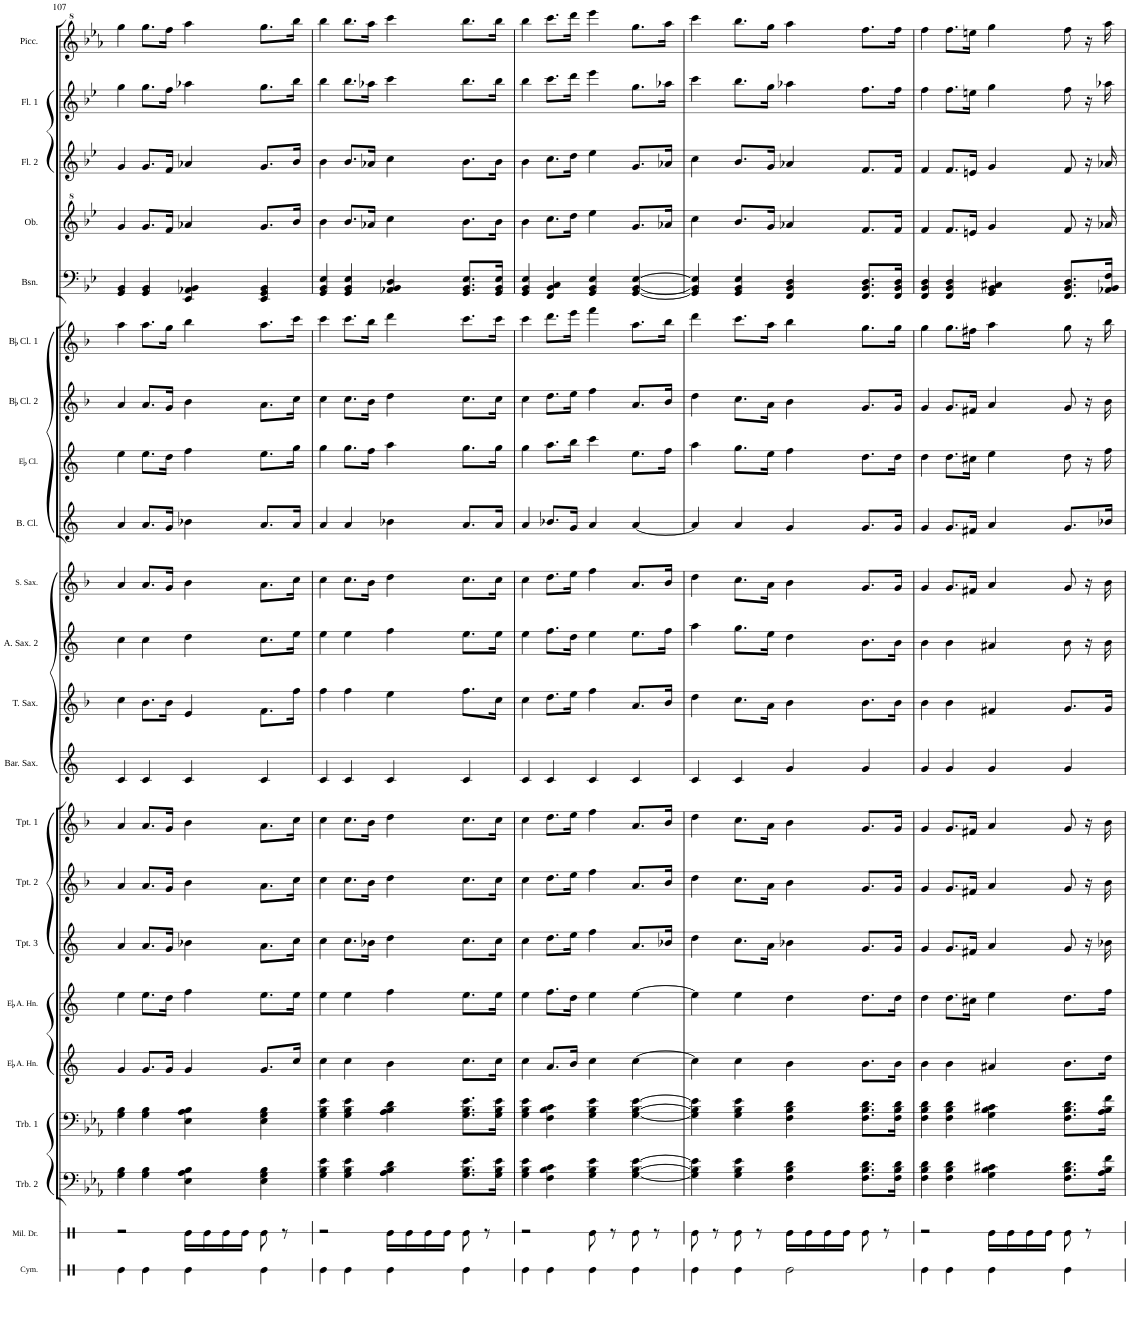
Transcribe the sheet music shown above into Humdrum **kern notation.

**kern	**kern	**kern	**kern	**kern	**kern	**kern	**kern	**kern	**kern	**kern	**kern	**kern	**kern	**kern	**kern	**kern	**kern	**kern	**kern	**kern	**kern
*part22	*part21	*part20	*part19	*part18	*part17	*part16	*part15	*part14	*part13	*part12	*part11	*part10	*part9	*part8	*part7	*part6	*part5	*part4	*part3	*part2	*part1
*staff22	*staff21	*staff20	*staff19	*staff18	*staff17	*staff16	*staff15	*staff14	*staff13	*staff12	*staff11	*staff10	*staff9	*staff8	*staff7	*staff6	*staff5	*staff4	*staff3	*staff2	*staff1
*I"Cymbal	*I"Military Drum	*I"Trombone 2	*I"Trombone 1	*I"EaccidentalFlat Alto Horn	*I"EaccidentalFlat Alto Horn	*I"BaccidentalFlat Trumpet 3	*I"BaccidentalFlat Trumpet 2	*I"BaccidentalFlat Trumpet 1	*I"Baritone Saxophone	*I"Tenor Saxophone	*I"Alto Saxophone 2	*I"Soprano Saxophone	*I"Bass Clarinet	*I"EaccidentalFlat Clarinet	*I"BaccidentalFlat Clarinet 2	*I"BaccidentalFlat Clarinet 1	*I"Bassoon	*I"Oboe	*I"Flute 2	*I"Flute 1	*I"Piccolo
*I'Cym.	*I'Mil. Dr.	*I'Trb. 2	*I'Trb. 1	*I'EaccidentalFlat A. Hn.	*I'EaccidentalFlat A. Hn.	*I'Tpt. 3	*I'Tpt. 2	*I'Tpt. 1	*I'Bar. Sax.	*I'T. Sax.	*I'A. Sax. 2	*I'S. Sax.	*I'B. Cl.	*I'EaccidentalFlat Cl.	*I'BaccidentalFlat Cl. 2	*I'BaccidentalFlat Cl. 1	*I'Bsn.	*I'Ob.	*I'Fl. 2	*I'Fl. 1	*I'Picc.
!!LO:PB:g=z
*clefX	*clefX	*clefF4	*clefF4	*clefG2	*clefG2	*clefG2	*clefG2	*clefG2	*clefG2	*clefG2	*clefG2	*clefG2	*clefG2	*clefG2	*clefG2	*clefG2	*clefF4	*clefG^2	*clefG2	*clefG2	*clefG^2
*	*	*	*	*Trd5c9	*Trd5c9	*Trd1c2	*Trd1c2	*Trd1c2	*Trd12c21	*Trd8c14	*Trd5c9	*Trd1c2	*Trd8c14	*Trd-2c-3	*Trd1c2	*Trd1c2	*	*	*	*	*Trd-7c-12
*k[]	*k[]	*k[b-e-a-]	*k[b-e-a-]	*k[]	*k[]	*k[]	*k[b-]	*k[b-]	*k[]	*k[b-]	*k[]	*k[b-]	*k[]	*k[]	*k[b-]	*k[b-]	*k[b-e-]	*k[b-e-]	*k[b-e-]	*k[b-e-]	*k[b-e-a-]
*M4/4	*M4/4	*M4/4	*M4/4	*M4/4	*M4/4	*M4/4	*M4/4	*M4/4	*M4/4	*M4/4	*M4/4	*M4/4	*M4/4	*M4/4	*M4/4	*M4/4	*M4/4	*M4/4	*M4/4	*M4/4	*M4/4
=107	=107	=107	=107	=107	=107	=107	=107	=107	=107	=107	=107	=107	=107	=107	=107	=107	=107	=107	=107	=107	=107
4Re\	2r	4G\ 4B-\	4G\ 4B-\	4g/	4ee\	4a/	4a/	4a/	4c/	4cc\	4cc\	4a/	4a/	4ee\	4a/	4aa\	4GG/ 4BB-/	4gg/	4g/	4gg\	4ggg\
4Re\	.	4G\ 4B-\	4G\ 4B-\	8.g/L	8.ee\L	8.a/L	8.a/L	8.a/L	4c/	8.b-\L	4cc\	8.a/L	8.a/L	8.ee\L	8.a/L	8.aa\L	4GG/ 4BB-/	8.gg/L	8.g/L	8.gg\L	8.ggg\L
.	.	.	.	16g/Jk	16dd\Jk	16g/Jk	16g/Jk	16g/Jk	.	16b-\Jk	.	16g/Jk	16g/Jk	16dd\Jk	16g/Jk	16gg\Jk	.	16ff/Jk	16f/Jk	16ff\Jk	16fff\Jk
4Re\	16Re\LL	4E-\ 4A-\ 4B-\	4E-\ 4A-\ 4B-\	4g/	4ff\	4b-X\	4b-\	4b-\	4c/	4e/	4dd\	4b-\	4b-X\	4ff\	4b-\	4bb-\	4EE-/ 4AA-X/ 4BB-/	4aa-X/	4a-X/	4aa-X\	4aaa-\
.	16Re\	.	.	.	.	.	.	.	.	.	.	.	.	.	.	.	.	.	.	.	.
.	16Re\	.	.	.	.	.	.	.	.	.	.	.	.	.	.	.	.	.	.	.	.
.	16Re\JJ	.	.	.	.	.	.	.	.	.	.	.	.	.	.	.	.	.	.	.	.
4Re\	8Re\	4E-\ 4G\ 4B-\	4E-\ 4G\ 4B-\	8.g/L	8.ee\L	8.a\L	8.a\L	8.a\L	4c/	8.f\L	8.cc\L	8.a\L	8.a/L	8.ee\L	8.a\L	8.aa\L	4EE-/ 4GG/ 4BB-/	8.gg/L	8.g/L	8.gg\L	8.ggg\L
.	8r	.	.	.	.	.	.	.	.	.	.	.	.	.	.	.	.	.	.	.	.
.	.	.	.	16cc/Jk	16ee\Jk	16cc\Jk	16cc\Jk	16cc\Jk	.	16ff\Jk	16ee\Jk	16cc\Jk	16a/Jk	16gg\Jk	16cc\Jk	16ccc\Jk	.	16bb-/Jk	16b-/Jk	16bb-\Jk	16bbb-\Jk
=108	=108	=108	=108	=108	=108	=108	=108	=108	=108	=108	=108	=108	=108	=108	=108	=108	=108	=108	=108	=108	=108
4Re\	2r	4G\ 4B-\ 4e-\	4G\ 4B-\ 4e-\	4cc\	4ee\	4cc\	4cc\	4cc\	4c/	4ff\	4ee\	4cc\	4a/	4gg\	4cc\	4ccc\	4GG/ 4BB-/ 4E-/	4bb-\	4b-\	4bb-\	4bbb-\
4Re\	.	4G\ 4B-\ 4e-\	4G\ 4B-\ 4e-\	4cc\	4ee\	8.cc\L	8.cc\L	8.cc\L	4c/	4ff\	4ee\	8.cc\L	4a/	8.gg\L	8.cc\L	8.ccc\L	4GG/ 4BB-/ 4E-/	8.bb-/L	8.b-/L	8.bb-\L	8.bbb-\L
.	.	.	.	.	.	16b-X\Jk	16b-\Jk	16b-\Jk	.	.	.	16b-\Jk	.	16ff\Jk	16b-\Jk	16bb-\Jk	.	16aa-X/Jk	16a-X/Jk	16aa-X\Jk	16aaa-\Jk
4Re\	16Re\LL	4A-\ 4B-\ 4d\	4A-\ 4B-\ 4d\	4b\	4ff\	4dd\	4dd\	4dd\	4c/	4ee\	4ff\	4dd\	4b-X\	4aa\	4dd\	4ddd\	4AA-X/ 4BB-/ 4D/	4ccc\	4cc\	4ccc\	4cccc\
.	16Re\	.	.	.	.	.	.	.	.	.	.	.	.	.	.	.	.	.	.	.	.
.	16Re\	.	.	.	.	.	.	.	.	.	.	.	.	.	.	.	.	.	.	.	.
.	16Re\JJ	.	.	.	.	.	.	.	.	.	.	.	.	.	.	.	.	.	.	.	.
4Re\	8Re\	8.G\ 8.B-\ 8.e-\L	8.G\ 8.B-\ 8.e-\L	8.cc\L	8.ee\L	8.cc\L	8.cc\L	8.cc\L	4c/	8.ff\L	8.ee\L	8.cc\L	8.a/L	8.gg\L	8.cc\L	8.ccc\L	8.GG/ 8.BB-/ 8.E-/L	8.bb-\L	8.b-\L	8.bb-\L	8.bbb-\L
.	8r	.	.	.	.	.	.	.	.	.	.	.	.	.	.	.	.	.	.	.	.
.	.	16G\ 16B-\ 16e-\Jk	16G\ 16B-\ 16e-\Jk	16cc\Jk	16ee\Jk	16cc\Jk	16cc\Jk	16cc\Jk	.	16cc\Jk	16ee\Jk	16cc\Jk	16a/Jk	16gg\Jk	16cc\Jk	16ccc\Jk	16GG/ 16BB-/ 16E-/Jk	16bb-\Jk	16b-\Jk	16bb-\Jk	16bbb-\Jk
=109	=109	=109	=109	=109	=109	=109	=109	=109	=109	=109	=109	=109	=109	=109	=109	=109	=109	=109	=109	=109	=109
4Re\	2r	4G\ 4B-\ 4e-\	4G\ 4B-\ 4e-\	4cc\	4ee\	4cc\	4cc\	4cc\	4c/	4cc\	4ee\	4cc\	4a/	4gg\	4cc\	4ccc\	4GG/ 4BB-/ 4E-/	4bb-\	4b-\	4bb-\	4bbb-\
4Re\	.	4F\ 4B-\ 4c\	4F\ 4B-\ 4c\	8.a/L	8.ff\L	8.dd\L	8.dd\L	8.dd\L	4c/	8.dd\L	8.ff\L	8.dd\L	8.b-X/L	8.aa\L	8.dd\L	8.ddd\L	4FF/ 4BB-/ 4C/	8.ccc\L	8.cc\L	8.ccc\L	8.cccc\L
.	.	.	.	16b/Jk	16dd\Jk	16ee\Jk	16ee\Jk	16ee\Jk	.	16ee\Jk	16dd\Jk	16ee\Jk	16g/Jk	16bb\Jk	16ee\Jk	16eee\Jk	.	16ddd\Jk	16dd\Jk	16ddd\Jk	16dddd\Jk
4Re\	8Re\	4G\ 4B-\ 4e-\	4G\ 4B-\ 4e-\	4cc\	4ee\	4ff\	4ff\	4ff\	4c/	4ff\	4ee\	4ff\	4a/	4ccc\	4ff\	4fff\	4GG/ 4BB-/ 4E-/	4eee-\	4ee-\	4eee-\	4eeee-\
.	8r	.	.	.	.	.	.	.	.	.	.	.	.	.	.	.	.	.	.	.	.
4Re\	8Re\	[4G\ [4B-\ [4e-\	[4G\ [4B-\ [4e-\	[4cc\	[4ee\	8.a/L	8.a/L	8.a/L	4c/	8.a/L	8.ee\L	8.a/L	[4a/	8.ee\L	8.a/L	8.aa\L	[4GG/ [4BB-/ [4E-/	8.gg/L	8.g/L	8.gg\L	8.ggg\L
.	8r	.	.	.	.	.	.	.	.	.	.	.	.	.	.	.	.	.	.	.	.
.	.	.	.	.	.	16b-X/Jk	16b-/Jk	16b-/Jk	.	16b-/Jk	16ff\Jk	16b-/Jk	.	16ff\Jk	16b-/Jk	16bb-\Jk	.	16aa-X/Jk	16a-X/Jk	16aa-X\Jk	16aaa-\Jk
=110	=110	=110	=110	=110	=110	=110	=110	=110	=110	=110	=110	=110	=110	=110	=110	=110	=110	=110	=110	=110	=110
4Re\	8Re\	4G\] 4B-\] 4e-\]	4G\] 4B-\] 4e-\]	4cc\]	4ee\]	4dd\	4dd\	4dd\	4c/	4dd\	4aa\	4dd\	4a/]	4aa\	4dd\	4ddd\	4GG/] 4BB-/] 4E-/]	4ccc\	4cc\	4ccc\	4cccc\
.	8r	.	.	.	.	.	.	.	.	.	.	.	.	.	.	.	.	.	.	.	.
4Re\	8Re\	4G\ 4B-\ 4e-\	4G\ 4B-\ 4e-\	4cc\	4ee\	8.cc\L	8.cc\L	8.cc\L	4c/	8.cc\L	8.gg\L	8.cc\L	4a/	8.gg\L	8.cc\L	8.ccc\L	4GG/ 4BB-/ 4E-/	8.bb-/L	8.b-/L	8.bb-\L	8.bbb-\L
.	8r	.	.	.	.	.	.	.	.	.	.	.	.	.	.	.	.	.	.	.	.
.	.	.	.	.	.	16a\Jk	16a\Jk	16a\Jk	.	16a\Jk	16ee\Jk	16a\Jk	.	16ee\Jk	16a\Jk	16aa\Jk	.	16gg/Jk	16g/Jk	16gg\Jk	16ggg\Jk
2Re\	16Re\LL	4F\ 4B-\ 4d\	4F\ 4B-\ 4d\	4b\	4dd\	4b-X\	4b-\	4b-\	4g/	4b-\	4dd\	4b-\	4g/	4ff\	4b-\	4bb-\	4FF/ 4BB-/ 4D/	4aa-X/	4a-X/	4aa-X\	4aaa-\
.	16Re\	.	.	.	.	.	.	.	.	.	.	.	.	.	.	.	.	.	.	.	.
.	16Re\	.	.	.	.	.	.	.	.	.	.	.	.	.	.	.	.	.	.	.	.
.	16Re\JJ	.	.	.	.	.	.	.	.	.	.	.	.	.	.	.	.	.	.	.	.
.	8Re\	8.F\ 8.B-\ 8.d\L	8.F\ 8.B-\ 8.d\L	8.b\L	8.dd\L	8.g/L	8.g/L	8.g/L	4g/	8.b-\L	8.b\L	8.g/L	8.g/L	8.dd\L	8.g/L	8.gg\L	8.FF/ 8.BB-/ 8.D/L	8.ff/L	8.f/L	8.ff\L	8.fff\L
.	8r	.	.	.	.	.	.	.	.	.	.	.	.	.	.	.	.	.	.	.	.
.	.	16F\ 16B-\ 16d\Jk	16F\ 16B-\ 16d\Jk	16b\Jk	16dd\Jk	16g/Jk	16g/Jk	16g/Jk	.	16b-\Jk	16b\Jk	16g/Jk	16g/Jk	16dd\Jk	16g/Jk	16gg\Jk	16FF/ 16BB-/ 16D/Jk	16ff/Jk	16f/Jk	16ff\Jk	16fff\Jk
=111	=111	=111	=111	=111	=111	=111	=111	=111	=111	=111	=111	=111	=111	=111	=111	=111	=111	=111	=111	=111	=111
4Re\	2r	4F\ 4B-\ 4d\	4F\ 4B-\ 4d\	4b\	4dd\	4g/	4g/	4g/	4g/	4b-\	4b\	4g/	4g/	4dd\	4g/	4gg\	4FF/ 4BB-/ 4D/	4ff/	4f/	4ff\	4fff\
4Re\	.	4F\ 4B-\ 4d\	4F\ 4B-\ 4d\	4b\	8.dd\L	8.g/L	8.g/L	8.g/L	4g/	4b-\	4b\	8.g/L	8.g/L	8.dd\L	8.g/L	8.gg\L	4FF/ 4BB-/ 4D/	8.ff/L	8.f/L	8.ff\L	8.fff\L
.	.	.	.	.	16cc#X\Jk	16f#X/Jk	16f#X/Jk	16f#X/Jk	.	.	.	16f#X/Jk	16f#X/Jk	16cc#X\Jk	16f#X/Jk	16ff#X\Jk	.	16een/Jk	16en/Jk	16een\Jk	16eeen\Jk
4Re\	16Re\LL	4G\ 4B-\ 4c#X\	4G\ 4B-\ 4c#X\	4a#X/	4ee\	4a/	4a/	4a/	4g/	4f#X/	4a#X/	4a/	4a/	4ee\	4a/	4aa\	4GG/ 4BB-/ 4C#X/	4gg/	4g/	4gg\	4ggg\
.	16Re\	.	.	.	.	.	.	.	.	.	.	.	.	.	.	.	.	.	.	.	.
.	16Re\	.	.	.	.	.	.	.	.	.	.	.	.	.	.	.	.	.	.	.	.
.	16Re\JJ	.	.	.	.	.	.	.	.	.	.	.	.	.	.	.	.	.	.	.	.
4Re\	8Re\	8.F\ 8.B-\ 8.d\L	8.F\ 8.B-\ 8.d\L	8.b\L	8.dd\L	8g/	8g/	8g/	4g/	8.g/L	8b\	8g/	8.g/L	8dd\	8g/	8gg\	8.FF/ 8.BB-/ 8.D/L	8ff/	8f/	8ff\	8fff\
.	8r	.	.	.	.	16r	16r	16r	.	.	16r	16r	.	16r	16r	16r	.	16r	16r	16r	16r
.	.	16A-\ 16B-\ 16f\Jk	16A-\ 16B-\ 16f\Jk	16dd\Jk	16ff\Jk	16b-X\	16b-\	16b-\	.	16g/Jk	16b\	16b-\	16b-X/Jk	16ff\	16b-\	16bb-\	16AA-X/ 16BB-/ 16F/Jk	16aa-X/	16a-X/	16aa-X\	16aaa-\
=	=	=	=	=	=	=	=	=	=	=	=	=	=	=	=	=	=	=	=	=	=
*-	*-	*-	*-	*-	*-	*-	*-	*-	*-	*-	*-	*-	*-	*-	*-	*-	*-	*-	*-	*-	*-
